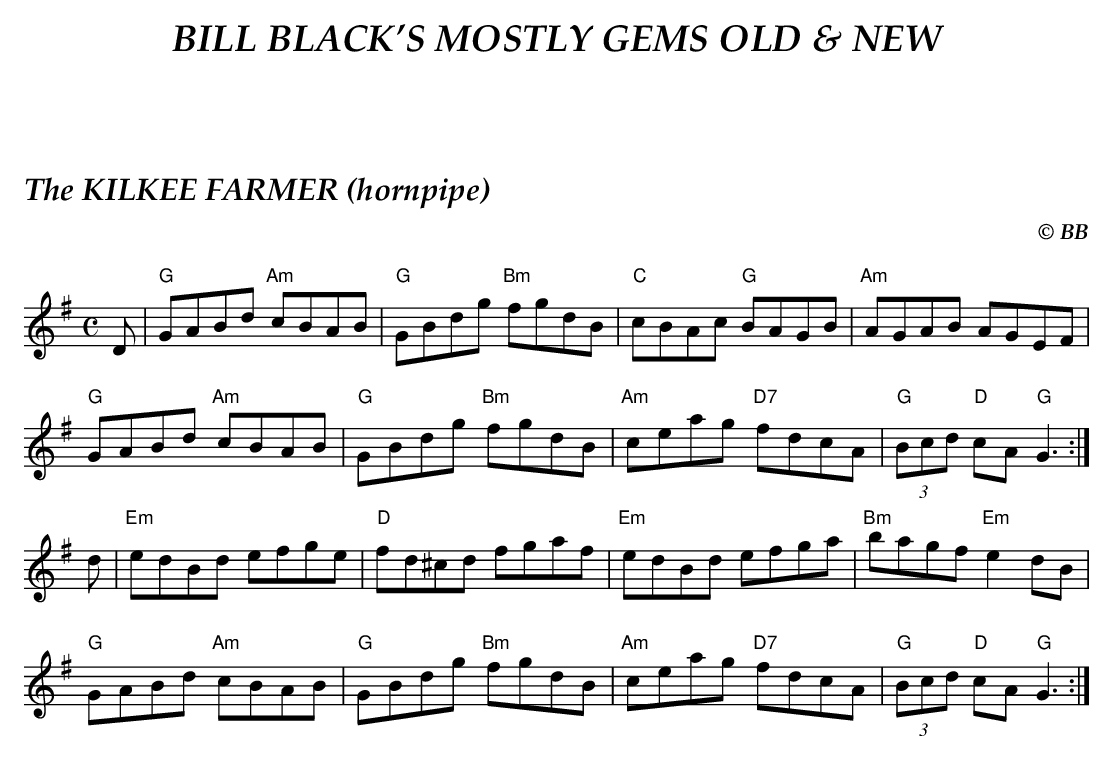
X:1
T:KILKEE FARMER (hornpipe), The
C:© BB
Q:1/4=150
M:C
L:1/8
K:G
D|"G"GABd "Am"cBAB|"G"GBdg "Bm"fgdB|"C"cBAc "G"BAGB|"Am"AGAB AGEF|
"G"GABd "Am"cBAB|"G"GBdg "Bm"fgdB|"Am"ceag "D7"fdcA|"G"(3Bcd "D"cA "G"G3 :|
d|"Em"edBd efge|"D"fd^cd fgaf|"Em"edBd efga|"Bm"bagf "Em"e2 dB|
"G"GABd "Am"cBAB|"G"GBdg "Bm"fgdB|"Am"ceag "D7"fdcA|"G"(3Bcd "D"cA "G"G3 :|
